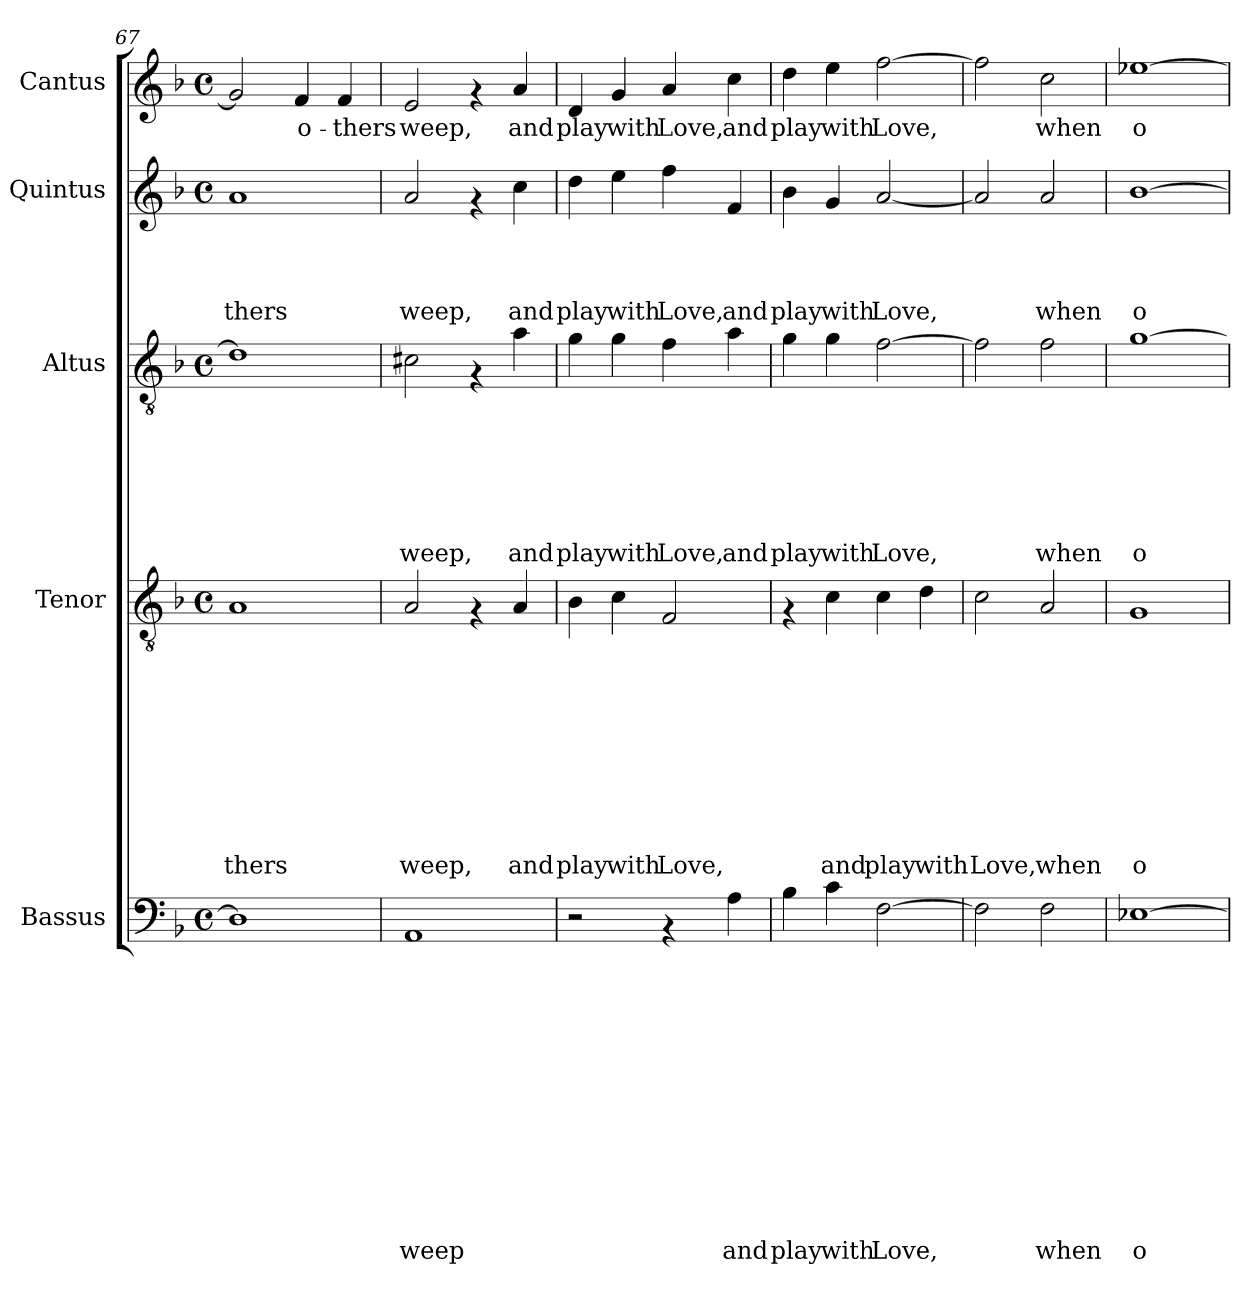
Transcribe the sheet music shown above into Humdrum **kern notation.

**kern	**text	**text	**text	**text	**text	**text	**text	**text	**text	**text	**text	**text	**text	**kern	**text	**text	**text	**text	**text	**text	**text	**text	**text	**text	**kern	**text	**text	**text	**text	**text	**text	**text	**kern	**text	**text	**text	**text	**kern	**text
*part5	*part5	*part5	*part5	*part5	*part5	*part5	*part5	*part5	*part5	*part5	*part5	*part5	*part5	*part4	*part4	*part4	*part4	*part4	*part4	*part4	*part4	*part4	*part4	*part4	*part3	*part3	*part3	*part3	*part3	*part3	*part3	*part3	*part2	*part2	*part2	*part2	*part2	*part1	*part1
*staff5	*staff5	*staff5	*staff5	*staff5	*staff5	*staff5	*staff5	*staff5	*staff5	*staff5	*staff5	*staff5	*staff5	*staff4	*staff4	*staff4	*staff4	*staff4	*staff4	*staff4	*staff4	*staff4	*staff4	*staff4	*staff3	*staff3	*staff3	*staff3	*staff3	*staff3	*staff3	*staff3	*staff2	*staff2	*staff2	*staff2	*staff2	*staff1	*staff1
*I"Bassus	*	*	*	*	*	*	*	*	*	*	*	*	*	*I"Tenor	*	*	*	*	*	*	*	*	*	*	*I"Altus	*	*	*	*	*	*	*	*I"Quintus	*	*	*	*	*I"Cantus	*
*clefF4	*	*	*	*	*	*	*	*	*	*	*	*	*	*clefGv2	*	*	*	*	*	*	*	*	*	*	*clefGv2	*	*	*	*	*	*	*	*clefG2	*	*	*	*	*clefG2	*
*k[b-]	*	*	*	*	*	*	*	*	*	*	*	*	*	*k[b-]	*	*	*	*	*	*	*	*	*	*	*k[b-]	*	*	*	*	*	*	*	*k[b-]	*	*	*	*	*k[b-]	*
*F:	*	*	*	*	*	*	*	*	*	*	*	*	*	*F:	*	*	*	*	*	*	*	*	*	*	*F:	*	*	*	*	*	*	*	*F:	*	*	*	*	*F:	*
*M4/4	*	*	*	*	*	*	*	*	*	*	*	*	*	*M4/4	*	*	*	*	*	*	*	*	*	*	*M4/4	*	*	*	*	*	*	*	*M4/4	*	*	*	*	*M4/4	*
*met(c)	*	*	*	*	*	*	*	*	*	*	*	*	*	*met(c)	*	*	*	*	*	*	*	*	*	*	*met(c)	*	*	*	*	*	*	*	*met(c)	*	*	*	*	*met(c)	*
=67	=67	=67	=67	=67	=67	=67	=67	=67	=67	=67	=67	=67	=67	=67	=67	=67	=67	=67	=67	=67	=67	=67	=67	=67	=67	=67	=67	=67	=67	=67	=67	=67	=67	=67	=67	=67	=67	=67	=67
!	!	!	!	!	!	!	!	!	!	!	!	!	!	!	!	!	!	!	!	!	!	!	!	!LO:LY:b	!	!	!	!	!	!	!	!	!	!	!	!	!LO:LY:b	!	!
1D]	.	.	.	.	.	.	.	.	.	.	.	.	.	1A	.	.	.	.	.	.	.	.	.	-thers	1d]	.	.	.	.	.	.	.	1a	.	.	.	-thers	2g/]	.
!	!	!	!	!	!	!	!	!	!	!	!	!	!	!	!	!	!	!	!	!	!	!	!	!	!	!	!	!	!	!	!	!	!	!	!	!	!	!	!LO:LY:b
.	.	.	.	.	.	.	.	.	.	.	.	.	.	.	.	.	.	.	.	.	.	.	.	.	.	.	.	.	.	.	.	.	.	.	.	.	.	4f/	o-
!	!	!	!	!	!	!	!	!	!	!	!	!	!	!	!	!	!	!	!	!	!	!	!	!	!	!	!	!	!	!	!	!	!	!	!	!	!	!	!LO:LY:b
.	.	.	.	.	.	.	.	.	.	.	.	.	.	.	.	.	.	.	.	.	.	.	.	.	.	.	.	.	.	.	.	.	.	.	.	.	.	4f/	-thers
=68	=68	=68	=68	=68	=68	=68	=68	=68	=68	=68	=68	=68	=68	=68	=68	=68	=68	=68	=68	=68	=68	=68	=68	=68	=68	=68	=68	=68	=68	=68	=68	=68	=68	=68	=68	=68	=68	=68	=68
!	!	!	!	!	!	!	!	!	!	!	!	!	!LO:LY:b	!	!	!	!	!	!	!	!	!	!	!LO:LY:b	!	!	!	!	!	!	!	!LO:LY:b	!	!	!	!	!LO:LY:b	!	!LO:LY:b
1AA	.	.	.	.	.	.	.	.	.	.	.	.	weep	2A/	.	.	.	.	.	.	.	.	.	weep,	2c#X\	.	.	.	.	.	.	weep,	2a/	.	.	.	weep,	2e/	weep,
.	.	.	.	.	.	.	.	.	.	.	.	.	.	4rF	.	.	.	.	.	.	.	.	.	.	4rF	.	.	.	.	.	.	.	4rf	.	.	.	.	4rf	.
!	!	!	!	!	!	!	!	!	!	!	!	!	!	!	!	!	!	!	!	!	!	!	!	!LO:LY:b	!	!	!	!	!	!	!	!LO:LY:b	!	!	!	!	!LO:LY:b	!	!LO:LY:b
.	.	.	.	.	.	.	.	.	.	.	.	.	.	4A/	.	.	.	.	.	.	.	.	.	and	4a\	.	.	.	.	.	.	and	4cc\	.	.	.	and	4a/	and
!!LO:PB:g=z
=69	=69	=69	=69	=69	=69	=69	=69	=69	=69	=69	=69	=69	=69	=69	=69	=69	=69	=69	=69	=69	=69	=69	=69	=69	=69	=69	=69	=69	=69	=69	=69	=69	=69	=69	=69	=69	=69	=69	=69
!	!	!	!	!	!	!	!	!	!	!	!	!	!	!	!	!	!	!	!	!	!	!	!	!LO:LY:b	!	!	!	!	!	!	!	!LO:LY:b	!	!	!	!	!LO:LY:b	!	!LO:LY:b
2r	.	.	.	.	.	.	.	.	.	.	.	.	.	4B-\	.	.	.	.	.	.	.	.	.	play	4g\	.	.	.	.	.	.	play	4dd\	.	.	.	play	4d/	play
!	!	!	!	!	!	!	!	!	!	!	!	!	!	!	!	!	!	!	!	!	!	!	!	!LO:LY:b	!	!	!	!	!	!	!	!LO:LY:b	!	!	!	!	!LO:LY:b	!	!LO:LY:b
.	.	.	.	.	.	.	.	.	.	.	.	.	.	4c\	.	.	.	.	.	.	.	.	.	with	4g\	.	.	.	.	.	.	with	4ee\	.	.	.	with	4g/	with
!	!	!	!	!	!	!	!	!	!	!	!	!	!	!	!	!	!	!	!	!	!	!	!	!LO:LY:b	!	!	!	!	!	!	!	!LO:LY:b	!	!	!	!	!LO:LY:b	!	!LO:LY:b
4rAA	.	.	.	.	.	.	.	.	.	.	.	.	.	2F/	.	.	.	.	.	.	.	.	.	Love,	4f\	.	.	.	.	.	.	Love,	4ff\	.	.	.	Love,	4a/	Love,
!	!	!	!	!	!	!	!	!	!	!	!	!	!LO:LY:b	!	!	!	!	!	!	!	!	!	!	!	!	!	!	!	!	!	!	!LO:LY:b	!	!	!	!	!LO:LY:b	!	!LO:LY:b
4A\	.	.	.	.	.	.	.	.	.	.	.	.	and	.	.	.	.	.	.	.	.	.	.	.	4a\	.	.	.	.	.	.	and	4f/	.	.	.	and	4cc\	and
=70	=70	=70	=70	=70	=70	=70	=70	=70	=70	=70	=70	=70	=70	=70	=70	=70	=70	=70	=70	=70	=70	=70	=70	=70	=70	=70	=70	=70	=70	=70	=70	=70	=70	=70	=70	=70	=70	=70	=70
!	!	!	!	!	!	!	!	!	!	!	!	!	!LO:LY:b	!	!	!	!	!	!	!	!	!	!	!	!	!	!	!	!	!	!	!LO:LY:b	!	!	!	!	!LO:LY:b	!	!LO:LY:b
4B-\	.	.	.	.	.	.	.	.	.	.	.	.	play	4rF	.	.	.	.	.	.	.	.	.	.	4g\	.	.	.	.	.	.	play	4b-\	.	.	.	play	4dd\	play
!	!	!	!	!	!	!	!	!	!	!	!	!	!LO:LY:b	!	!	!	!	!	!	!	!	!	!	!LO:LY:b	!	!	!	!	!	!	!	!LO:LY:b	!	!	!	!	!LO:LY:b	!	!LO:LY:b
4c\	.	.	.	.	.	.	.	.	.	.	.	.	with	4c\	.	.	.	.	.	.	.	.	.	and	4g\	.	.	.	.	.	.	with	4g/	.	.	.	with	4ee\	with
!	!	!	!	!	!	!	!	!	!	!	!	!	!LO:LY:b	!	!	!	!	!	!	!	!	!	!	!LO:LY:b	!	!	!	!	!	!	!	!LO:LY:b	!	!	!	!	!LO:LY:b	!	!LO:LY:b
[>2F\	.	.	.	.	.	.	.	.	.	.	.	.	Love,	4c\	.	.	.	.	.	.	.	.	.	play	[>2f\	.	.	.	.	.	.	Love,	[<2a/	.	.	.	Love,	[>2ff\	Love,
!	!	!	!	!	!	!	!	!	!	!	!	!	!	!	!	!	!	!	!	!	!	!	!	!LO:LY:b	!	!	!	!	!	!	!	!	!	!	!	!	!	!	!
.	.	.	.	.	.	.	.	.	.	.	.	.	.	4d\	.	.	.	.	.	.	.	.	.	with	.	.	.	.	.	.	.	.	.	.	.	.	.	.	.
=71	=71	=71	=71	=71	=71	=71	=71	=71	=71	=71	=71	=71	=71	=71	=71	=71	=71	=71	=71	=71	=71	=71	=71	=71	=71	=71	=71	=71	=71	=71	=71	=71	=71	=71	=71	=71	=71	=71	=71
!	!	!	!	!	!	!	!	!	!	!	!	!	!	!	!	!	!	!	!	!	!	!	!	!LO:LY:b	!	!	!	!	!	!	!	!	!	!	!	!	!	!	!
2F\]	.	.	.	.	.	.	.	.	.	.	.	.	.	2c\	.	.	.	.	.	.	.	.	.	Love,	2f\]	.	.	.	.	.	.	.	2a/]	.	.	.	.	2ff\]	.
!	!	!	!	!	!	!	!	!	!	!	!	!	!LO:LY:b	!	!	!	!	!	!	!	!	!	!	!LO:LY:b	!	!	!	!	!	!	!	!LO:LY:b	!	!	!	!	!LO:LY:b	!	!LO:LY:b
2F\	.	.	.	.	.	.	.	.	.	.	.	.	when	2A/	.	.	.	.	.	.	.	.	.	when	2f\	.	.	.	.	.	.	when	2a/	.	.	.	when	2cc\	when
=72	=72	=72	=72	=72	=72	=72	=72	=72	=72	=72	=72	=72	=72	=72	=72	=72	=72	=72	=72	=72	=72	=72	=72	=72	=72	=72	=72	=72	=72	=72	=72	=72	=72	=72	=72	=72	=72	=72	=72
!	!	!	!	!	!	!	!	!	!	!	!	!	!LO:LY:b	!	!	!	!	!	!	!	!	!	!	!LO:LY:b	!	!	!	!	!	!	!	!LO:LY:b	!	!	!	!	!LO:LY:b	!	!LO:LY:b
[>1E-X	.	.	.	.	.	.	.	.	.	.	.	.	o-	1G	.	.	.	.	.	.	.	.	.	o-	[>1g	.	.	.	.	.	.	o-	[>1b-	.	.	.	o-	[>1ee-X	o-
=	=	=	=	=	=	=	=	=	=	=	=	=	=	=	=	=	=	=	=	=	=	=	=	=	=	=	=	=	=	=	=	=	=	=	=	=	=	=	=
*-	*-	*-	*-	*-	*-	*-	*-	*-	*-	*-	*-	*-	*-	*-	*-	*-	*-	*-	*-	*-	*-	*-	*-	*-	*-	*-	*-	*-	*-	*-	*-	*-	*-	*-	*-	*-	*-	*-	*-
